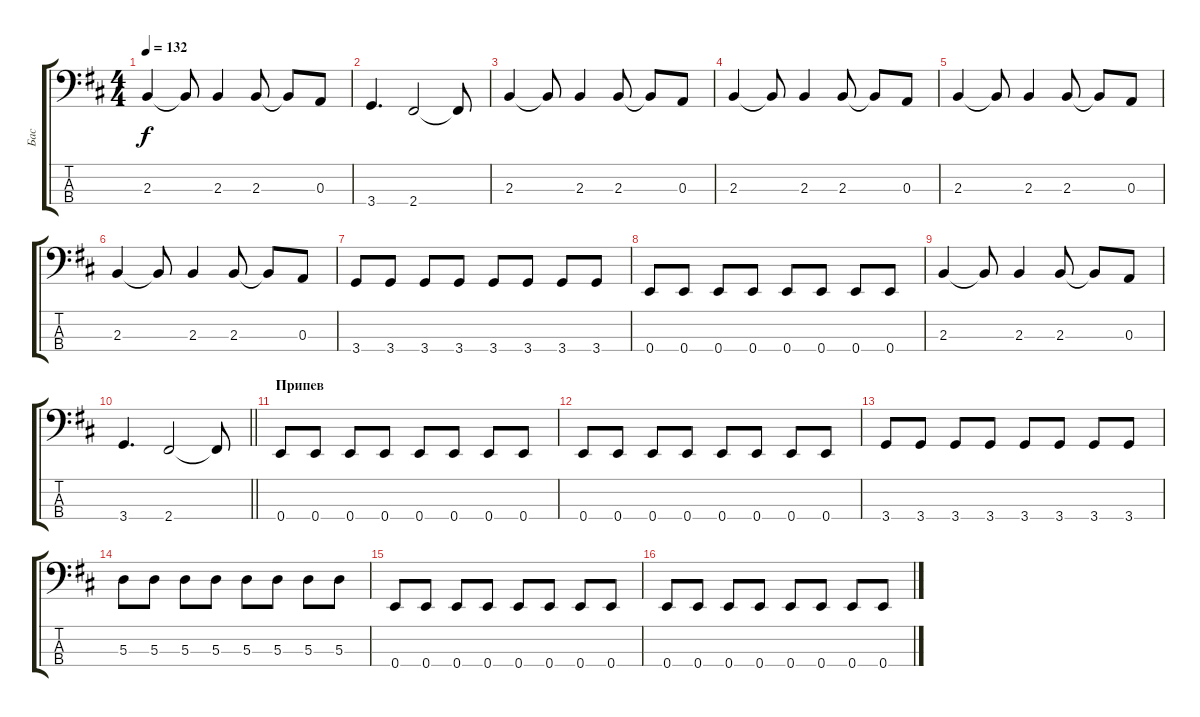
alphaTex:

\track ("Бас" "Бас") {instrument electricbassfinger}
\staff {score tabs}
\tuning (G2 D2 A1 E1) {hide}
\ts (4 4)
\tempo 132
\clef f4
\ks bminor
2.3.4{dy f} 2.3{t}.8 2.3.4 2.3.8 2.3{t}.8 0.3.8 |
3.4.4{d} 2.4.2 2.4{t}.8 |
2.3.4 2.3{t}.8 2.3.4 2.3.8 2.3{t}.8 0.3.8 |
2.3.4 2.3{t}.8 2.3.4 2.3.8 2.3{t}.8 0.3.8 |
2.3.4 2.3{t}.8 2.3.4 2.3.8 2.3{t}.8 0.3.8 |
2.3.4 2.3{t}.8 2.3.4 2.3.8 2.3{t}.8 0.3.8 |
3.4.8 3.4.8 3.4.8 3.4.8 3.4.8 3.4.8 3.4.8 3.4.8 |
0.4.8 0.4.8 0.4.8 0.4.8 0.4.8 0.4.8 0.4.8 0.4.8 |
2.3.4 2.3{t}.8 2.3.4 2.3.8 2.3{t}.8 0.3.8 |
\barLineRight lightlight
3.4.4{d} 2.4.2 2.4{t}.8 |
\section ("" "Припев")
0.4.8 0.4.8 0.4.8 0.4.8 0.4.8 0.4.8 0.4.8 0.4.8 |
0.4.8 0.4.8 0.4.8 0.4.8 0.4.8 0.4.8 0.4.8 0.4.8 |
3.4.8 3.4.8 3.4.8 3.4.8 3.4.8 3.4.8 3.4.8 3.4.8 |
5.3.8 5.3.8 5.3.8 5.3.8 5.3.8 5.3.8 5.3.8 5.3.8 |
0.4.8 0.4.8 0.4.8 0.4.8 0.4.8 0.4.8 0.4.8 0.4.8 |
0.4.8 0.4.8 0.4.8 0.4.8 0.4.8 0.4.8 0.4.8 0.4.8
